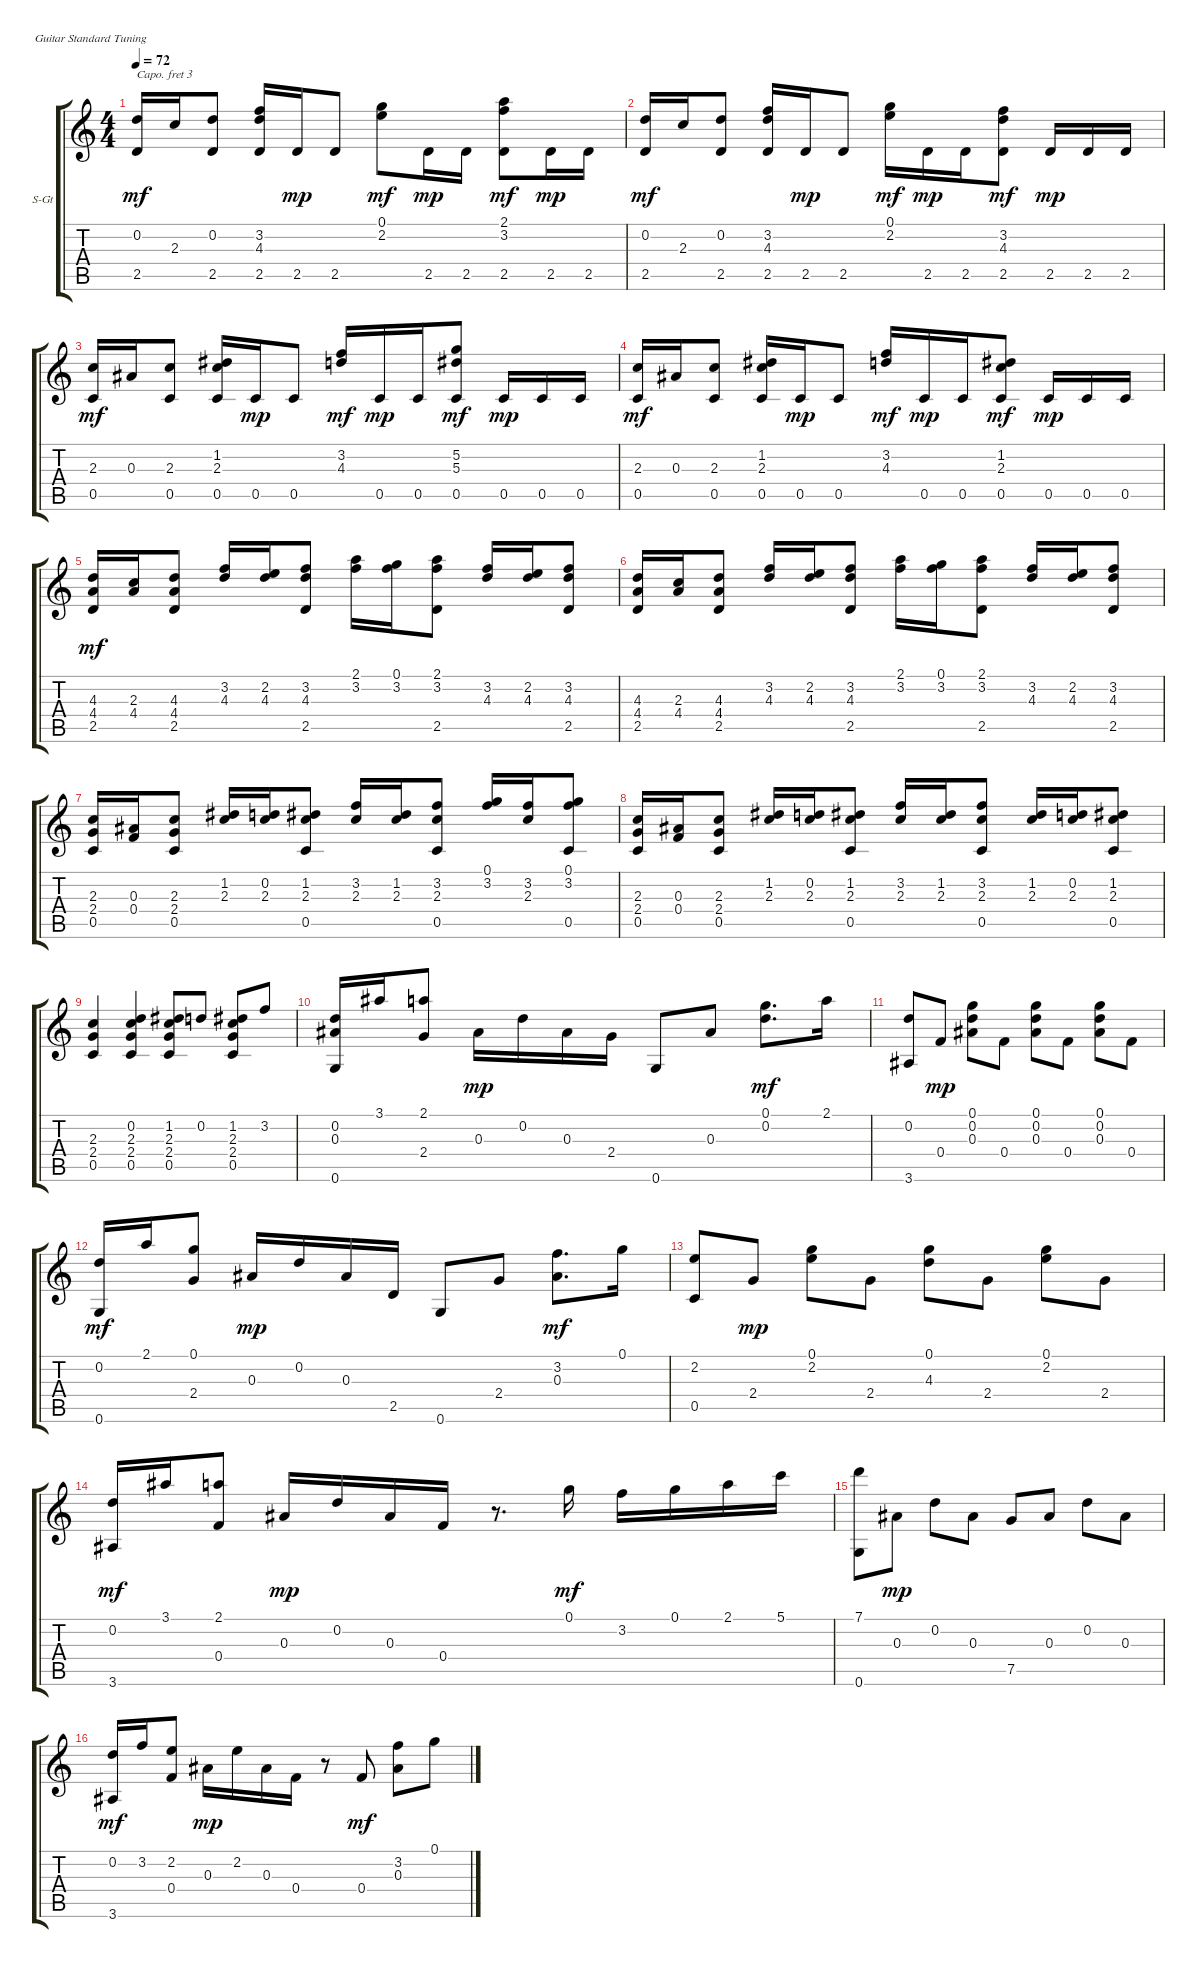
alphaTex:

\defaultSystemsLayout 4
\bracketExtendMode groupsimilarinstruments
\firstSystemTrackNameOrientation horizontal
\otherSystemsTrackNameOrientation horizontal
\track ("Steel Guitar" "S-Gt") {instrument acousticguitarsteel}
\staff {score tabs}
\capo 3
\tuning (E4 B3 G3 D3 A2 E2)
\ts (4 4)
\tempo 72
\clef g2
\scale
0.53573
\ks c
(0.2 2.5).16{dy mf} 2.3.16 (0.2 2.5).8 (3.2 4.3 2.5).16 2.5.16{dy mp} 2.5.8 (2.2 0.1).8{dy mf} 2.5.16{dy mp} 2.5.16 (3.2 2.5 2.1).8{dy mf} 2.5.16{dy mp} 2.5.16 |
\scale
0.464077 (2.5 0.2).16{dy mf} 2.3.16 (0.2 2.5).8 (3.2 4.3 2.5).16 2.5.16{dy mp} 2.5.8 (2.2 0.1).16{dy mf} 2.5.16{dy mp} 2.5.16 (3.2 2.5 4.3).8{dy mf} 2.5.16{dy mp} 2.5.16 2.5.16 |
(2.3 0.5).16{dy mf} 0.3.16 (2.3 0.5).8 (1.2 2.3 0.5).16 0.5.16{dy mp} 0.5.8 (3.2 4.3).16{dy mf} 0.5.16{dy mp} 0.5.16 (5.2 5.3 0.5).8{dy mf} 0.5.16{dy mp} 0.5.16 0.5.16 |
(2.3 0.5).16{dy mf} 0.3.16 (2.3 0.5).8 (1.2 2.3 0.5).16 0.5.16{dy mp} 0.5.8 (3.2 4.3).16{dy mf} 0.5.16{dy mp} 0.5.16 (1.2 2.3 0.5).8{dy mf} 0.5.16{dy mp} 0.5.16 0.5.16 |
(4.3 4.4 2.5).16{dy mf} (2.3 4.4).16 (4.3 4.4 2.5).8 (3.2 4.3).16 (4.3 2.2).16 (3.2 4.3 2.5).8 (3.2 2.1).16 (3.2 0.1).16 (2.1 3.2 2.5).8 (3.2 4.3).16 (4.3 2.2).16 (3.2 4.3 2.5).8 |
(4.3 4.4 2.5).16 (2.3 4.4).16 (4.3 4.4 2.5).8 (3.2 4.3).16 (4.3 2.2).16 (3.2 4.3 2.5).8 (3.2 2.1).16 (3.2 0.1).16 (2.1 3.2 2.5).8 (3.2 4.3).16 (4.3 2.2).16 (3.2 4.3 2.5).8 |
(2.4 0.5 2.3).16 (0.4 0.3).16 (2.3 2.4 0.5).8 (2.3 1.2).16 (2.3 0.2).16 (1.2 2.3 0.5).8 (2.3 3.2).16 (2.3 1.2).16 (2.3 3.2 0.5).8 (3.2 0.1).16 (3.2 2.3).16 (3.2 0.1 0.5).8 |
(2.4 0.5 2.3).16 (0.4 0.3).16 (2.3 2.4 0.5).8 (2.3 1.2).16 (2.3 0.2).16 (1.2 2.3 0.5).8 (2.3 3.2).16 (2.3 1.2).16 (2.3 3.2 0.5).8 (1.2 2.3).16 (0.2 2.3).16 (1.2 0.5 2.3).8 |
\scale
0.522131 (0.5 2.4 2.3).4 (2.3 2.4 0.5 0.2).4 (1.2 2.3 0.5 2.4).8 0.2.8 (1.2 2.3 2.4 0.5).8 3.2.8 |
\scale
0.47834 (0.2 0.3 0.6).16 3.1.16 (2.1 2.4).8 0.3.16{dy mp} 0.2.16 0.3.16 2.4.16 0.6.8 0.3.8 (0.2 0.1).8{d dy mf} 2.1.16 |
\scale
0.522607 (0.2 3.6).8 0.4.8{dy mp} (0.3 0.2 0.1).8 0.4.8 (0.3 0.2 0.1).8 0.4.8 (0.3 0.1 0.2).8 0.4.8 |
\scale
0.47758 (0.2 0.6).16{dy mf} 2.1.16 (0.1 2.4).8 0.3.16{dy mp} 0.2.16 0.3.16 2.5.16 0.6.8 2.4.8 (3.2 0.3).8{d dy mf} 0.1.16 |
\scale
0.518679 (2.2 0.5).8 2.4.8{dy mp} (2.2 0.1).8 2.4.8 (4.3 0.1).8 2.4.8 (2.2 0.1).8 2.4.8 |
\scale
0.48168 (3.6 0.2).16{dy mf} 3.1.16 (2.1 0.4).8 0.3.16{dy mp} 0.2.16 0.3.16 0.4.16 r.8{d} 0.1.16{dy mf} 3.2.16 0.1.16 2.1.16 5.1.16 |
\scale
0.472188 (7.1 0.6).8 0.3.8{dy mp} 0.2.8 0.3.8 7.5.8 0.3.8 0.2.8 0.3.8 |
\scale
0.528119 (3.6 0.2).16{dy mf} 3.2.16 (2.2 0.4).8 0.3.16{dy mp} 2.2.16 0.3.16 0.4.16 r.8 0.4.8{dy mf} (3.2 0.3).8 0.1.8
